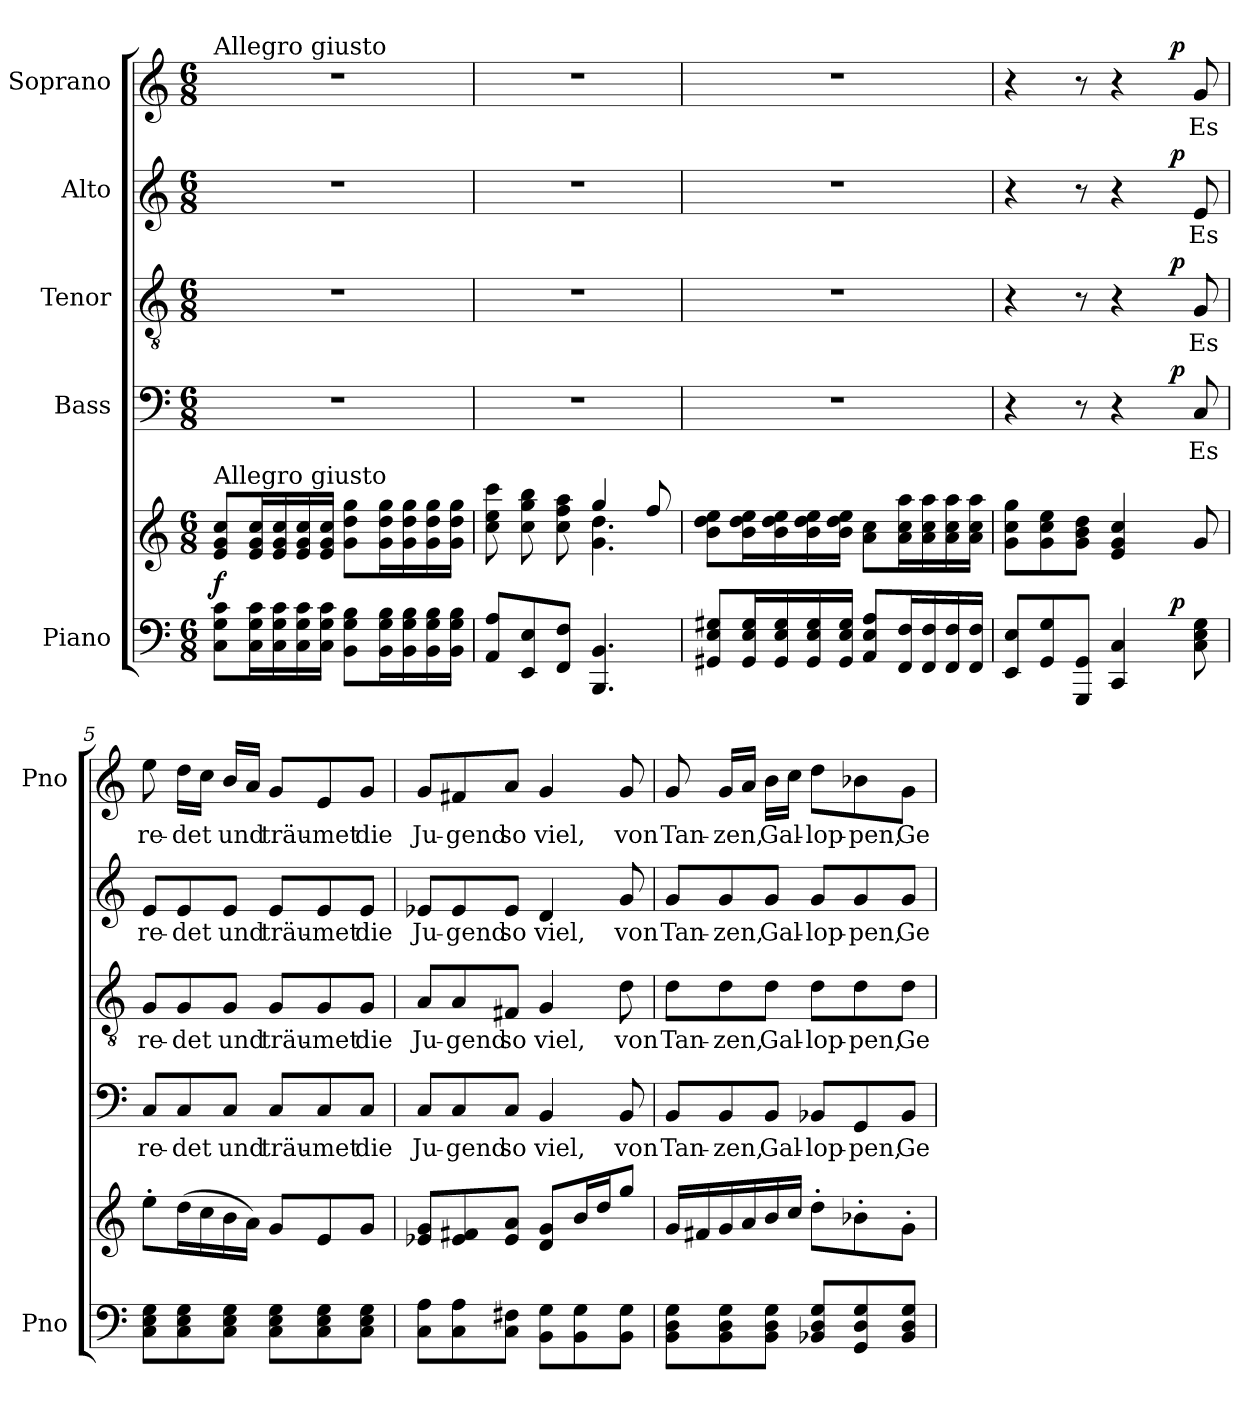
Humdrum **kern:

**kern	**kern	**dynam	**kern	**text	**dynam	**kern	**text	**dynam	**kern	**text	**dynam	**kern	**text	**dynam
*part5	*part5	*part5	*part4	*part4	*part4	*part3	*part3	*part3	*part2	*part2	*part2	*part1	*part1	*part1
*staff6	*staff5	*staff5/6	*staff4	*staff4	*staff4	*staff3	*staff3	*staff3	*staff2	*staff2	*staff2	*staff1	*staff1	*staff1
*I"Piano	*	*	*I"Bass	*	*	*I"Tenor	*	*	*I"Alto	*	*	*I"Soprano	*	*
*I'Pno	*	*	*	*	*	*	*	*	*	*	*	*I'Pno	*	*
*clefF4	*clefG2	*	*clefF4	*	*	*clefGv2	*	*	*clefG2	*	*	*clefG2	*	*
*k[]	*k[]	*	*k[]	*	*	*k[]	*	*	*k[]	*	*	*k[]	*	*
*C:	*C:	*	*C:	*	*	*C:	*	*	*C:	*	*	*C:	*	*
*M6/8	*M6/8	*	*M6/8	*	*	*M6/8	*	*	*M6/8	*	*	*M6/8	*	*
=1	=1	=1	=1	=1	=1	=1	=1	=1	=1	=1	=1	=1	=1	=1
!	!	!	!	!	!	!	!	!	!	!	!	!LO:TX:a:t=Allegro giusto	!	!
!	!LO:TX:a:t=Allegro giusto	!	!	!	!	!	!	!	!	!	!	!	!	!
!	!	!LO:DY:a=2	!	!	!	!	!	!	!	!	!	!	!	!
8C\ 8G\ 8c\L	8e/ 8g/ 8cc/L	f	2.r	.	.	2.r	.	.	2.r	.	.	2.r	.	.
16C\ 16G\ 16c\L	16e/ 16g/ 16cc/L	.	.	.	.	.	.	.	.	.	.	.	.	.
16C\ 16G\ 16c\	16e/ 16g/ 16cc/	.	.	.	.	.	.	.	.	.	.	.	.	.
16C\ 16G\ 16c\	16e/ 16g/ 16cc/	.	.	.	.	.	.	.	.	.	.	.	.	.
16C\ 16G\ 16c\JJ	16e/ 16g/ 16cc/JJ	.	.	.	.	.	.	.	.	.	.	.	.	.
8BB\ 8G\ 8B\L	8g\ 8dd\ 8gg\L	.	.	.	.	.	.	.	.	.	.	.	.	.
16BB\ 16G\ 16B\L	16g\ 16dd\ 16gg\L	.	.	.	.	.	.	.	.	.	.	.	.	.
16BB\ 16G\ 16B\	16g\ 16dd\ 16gg\	.	.	.	.	.	.	.	.	.	.	.	.	.
16BB\ 16G\ 16B\	16g\ 16dd\ 16gg\	.	.	.	.	.	.	.	.	.	.	.	.	.
16BB\ 16G\ 16B\JJ	16g\ 16dd\ 16gg\JJ	.	.	.	.	.	.	.	.	.	.	.	.	.
=2	=2	=2	=2	=2	=2	=2	=2	=2	=2	=2	=2	=2	=2	=2
*	*^	*	*	*	*	*	*	*	*	*	*	*	*	*
8AA/ 8A/L	8cc\ 8ee\ 8ccc\	4.ryy	.	2.r	.	.	2.r	.	.	2.r	.	.	2.r	.	.
8EE/ 8E/	8cc\ 8gg\ 8bb\	.	.	.	.	.	.	.	.	.	.	.	.	.	.
8FF/ 8F/J	8cc\ 8ff\ 8aa\	.	.	.	.	.	.	.	.	.	.	.	.	.	.
4.BBB/ 4.BB/	4gg/	4.g\ 4.dd\	.	.	.	.	.	.	.	.	.	.	.	.	.
.	8ff/	.	.	.	.	.	.	.	.	.	.	.	.	.	.
*	*v	*v	*	*	*	*	*	*	*	*	*	*	*	*	*
=3	=3	=3	=3	=3	=3	=3	=3	=3	=3	=3	=3	=3	=3	=3
8GG#X/ 8E/ 8G#X/L	8b\ 8dd\ 8ee\L	.	2.r	.	.	2.r	.	.	2.r	.	.	2.r	.	.
16GG#/ 16E/ 16G#/L	16b\ 16dd\ 16ee\L	.	.	.	.	.	.	.	.	.	.	.	.	.
16GG#/ 16E/ 16G#/	16b\ 16dd\ 16ee\	.	.	.	.	.	.	.	.	.	.	.	.	.
16GG#/ 16E/ 16G#/	16b\ 16dd\ 16ee\	.	.	.	.	.	.	.	.	.	.	.	.	.
16GG#/ 16E/ 16G#/JJ	16b\ 16dd\ 16ee\JJ	.	.	.	.	.	.	.	.	.	.	.	.	.
8AA/ 8E/ 8A/L	8a\ 8cc\L	.	.	.	.	.	.	.	.	.	.	.	.	.
16FF/ 16F/L	16a\ 16cc\ 16aa\L	.	.	.	.	.	.	.	.	.	.	.	.	.
16FF/ 16F/	16a\ 16cc\ 16aa\	.	.	.	.	.	.	.	.	.	.	.	.	.
16FF/ 16F/	16a\ 16cc\ 16aa\	.	.	.	.	.	.	.	.	.	.	.	.	.
16FF/ 16F/JJ	16a\ 16cc\ 16aa\JJ	.	.	.	.	.	.	.	.	.	.	.	.	.
=4	=4	=4	=4	=4	=4	=4	=4	=4	=4	=4	=4	=4	=4	=4
*^	*	*	*^	*	*	*^	*	*	*^	*	*	*^	*	*
8EE/ 8E/L	2ryy	8g\ 8cc\ 8gg\L	.	4r	2ryy	.	.	4r	2ryy	.	.	4r	2ryy	.	.	4r	2ryy	.	.
8GG/ 8G/	.	8g\ 8cc\ 8ee\	.	.	.	.	.	.	.	.	.	.	.	.	.	.	.	.	.
8GGG/ 8GG/J	.	8g\ 8b\ 8dd\J	.	8r	.	.	.	8r	.	.	.	8r	.	.	.	8r	.	.	.
4CC/ 4C/	.	4e/ 4g/ 4cc/	.	4r	.	.	.	4r	.	.	.	4r	.	.	.	4r	.	.	.
.	16ryy	.	.	.	16ryy	.	.	.	16ryy	.	.	.	16ryy	.	.	.	16ryy	.	.
!	!	!	!LO:DY:a=2	!	!	!	!LO:DY:a	!	!	!	!LO:DY:a	!	!	!	!LO:DY:a	!	!	!	!LO:DY:a
.	8.ryy	.	p	.	8.ryy	.	p	.	8.ryy	.	p	.	8.ryy	.	p	.	8.ryy	.	p
8C\ 8E\ 8G\	.	8g/	.	8C/	.	Es	.	8G/	.	Es	.	8e/	.	Es	.	8g/	.	Es	.
*	*	*	*	*v	*v	*	*	*	*	*	*	*v	*v	*	*	*v	*v	*	*
*v	*v	*	*	*	*	*	*v	*v	*	*	*	*	*	*	*	*
!!LO:LB:g=z
=5	=5	=5	=5	=5	=5	=5	=5	=5	=5	=5	=5	=5	=5	=5
8C\ 8E\ 8G\L	8ee'>\L	.	8C/L	re-	.	8G/L	re-	.	8e/L	re-	.	8ee\	re-	.
8C\ 8E\ 8G\	(16dd\L	.	8C/	-det	.	8G/	-det	.	8e/	-det	.	16dd\LL	-det	.
.	16cc\	.	.	.	.	.	.	.	.	.	.	16cc\JJ	.	.
8C\ 8E\ 8G\J	16b\	.	8C/J	und	.	8G/J	und	.	8e/J	und	.	16b/LL	und	.
.	16a\JJ)	.	.	.	.	.	.	.	.	.	.	16a/JJ	.	.
8C\ 8E\ 8G\L	8g/L	.	8C/L	träu-	.	8G/L	träu-	.	8e/L	träu-	.	8g/L	träu-	.
8C\ 8E\ 8G\	8e/	.	8C/	-met	.	8G/	-met	.	8e/	-met	.	8e/	-met	.
8C\ 8E\ 8G\J	8g/J	.	8C/J	die	.	8G/J	die	.	8e/J	die	.	8g/J	die	.
=6	=6	=6	=6	=6	=6	=6	=6	=6	=6	=6	=6	=6	=6	=6
8C\ 8A\L	8e-X/ 8g/L	.	8C/L	Ju-	.	8A/L	Ju-	.	8e-X/L	Ju-	.	8g/L	Ju-	.
8C\ 8A\	8e-/ 8f#X/	.	8C/	-gend	.	8A/	-gend	.	8e-/	-gend	.	8f#X/	-gend	.
8C\ 8F#X\J	8e-/ 8a/J	.	8C/J	so	.	8F#X/J	so	.	8e-/J	so	.	8a/J	so	.
8BB\ 8G\L	8d/ 8g/L	.	4BB/	viel,	.	4G/	viel,	.	4d/	viel,	.	4g/	viel,	.
8BB\ 8G\	16b/L	.	.	.	.	.	.	.	.	.	.	.	.	.
.	16dd/J	.	.	.	.	.	.	.	.	.	.	.	.	.
8BB\ 8G\J	8gg/J	.	8BB/	von	.	8d\	von	.	8g/	von	.	8g/	von	.
=7	=7	=7	=7	=7	=7	=7	=7	=7	=7	=7	=7	=7	=7	=7
8BB\ 8D\ 8G\L	16g/LL	.	8BB/L	Tan-	.	8d\L	Tan-	.	8g/L	Tan-	.	8g/	Tan-	.
.	16f#X/	.	.	.	.	.	.	.	.	.	.	.	.	.
8BB\ 8D\ 8G\	16g/	.	8BB/	-zen,	.	8d\	-zen,	.	8g/	-zen,	.	16g/LL	-zen,	.
.	16a/	.	.	.	.	.	.	.	.	.	.	16a/JJ	.	.
8BB\ 8D\ 8G\J	16b/	.	8BB/J	Gal-	.	8d\J	Gal-	.	8g/J	Gal-	.	16b\LL	Gal-	.
.	16cc/JJ	.	.	.	.	.	.	.	.	.	.	16cc\JJ	.	.
8BB-X/ 8D/ 8G/L	8dd'>\L	.	8BB-X/L	-lop-	.	8d\L	-lop-	.	8g/L	-lop-	.	8dd\L	-lop-	.
8GG/ 8D/ 8G/	8b-X'>\	.	8GG/	-pen,	.	8d\	-pen,	.	8g/	-pen,	.	8b-X\	-pen,	.
8BB-/ 8D/ 8G/J	8g'>\J	.	8BB-/J	Ge-	.	8d\J	Ge-	.	8g/J	Ge-	.	8g\J	Ge-	.
=	=	=	=	=	=	=	=	=	=	=	=	=	=	=
*-	*-	*-	*-	*-	*-	*-	*-	*-	*-	*-	*-	*-	*-	*-
